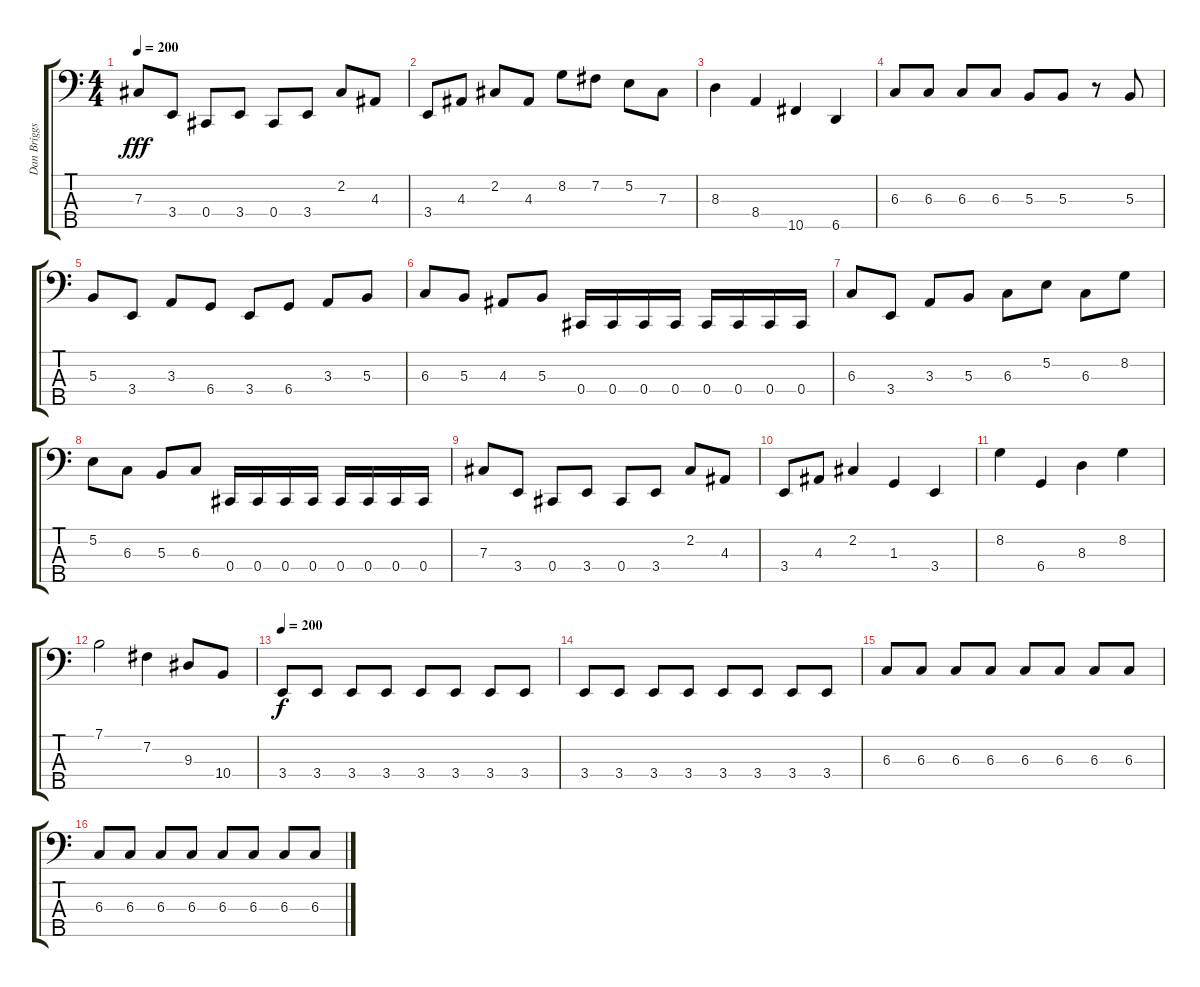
\track ("Dan Briggs" "Dan Briggs") {instrument electricbassfinger}
\staff {score tabs}
\tuning (E2 B1 Gb1 Db1 Ab0) {hide}
\ts (4 4)
\tempo 200
\clef f4
\ks c
7.3.8{dy fff} 3.4.8 0.4.8 3.4.8 0.4.8 3.4.8 2.2.8 4.3.8 |
3.4.8 4.3.8 2.2.8 4.3.8 8.2.8 7.2.8 5.2.8 7.3.8 |
8.3.4 8.4.4 10.5.4 6.5.4 |
6.3.8 6.3.8 6.3.8 6.3.8 5.3.8 5.3.8 r.8 5.3.8 |
5.3.8 3.4.8 3.3.8 6.4.8 3.4.8 6.4.8 3.3.8 5.3.8 |
6.3.8 5.3.8 4.3.8 5.3.8 0.4.16 0.4.16 0.4.16 0.4.16 0.4.16 0.4.16 0.4.16 0.4.16 |
6.3.8 3.4.8 3.3.8 5.3.8 6.3.8 5.2.8 6.3.8 8.2.8 |
5.2.8 6.3.8 5.3.8 6.3.8 0.4.16 0.4.16 0.4.16 0.4.16 0.4.16 0.4.16 0.4.16 0.4.16 |
7.3.8 3.4.8 0.4.8 3.4.8 0.4.8 3.4.8 2.2.8 4.3.8 |
3.4.8 4.3.8 2.2.4 1.3.4 3.4.4 |
8.2.4 6.4.4 8.3.4 8.2.4 |
7.1.2 7.2.4 9.3.8 10.4.8 |
\tempo 200
3.4.8{dy f} 3.4.8 3.4.8 3.4.8 3.4.8 3.4.8 3.4.8 3.4.8 |
3.4.8 3.4.8 3.4.8 3.4.8 3.4.8 3.4.8 3.4.8 3.4.8 |
6.3.8 6.3.8 6.3.8 6.3.8 6.3.8 6.3.8 6.3.8 6.3.8 |
6.3.8 6.3.8 6.3.8 6.3.8 6.3.8 6.3.8 6.3.8 6.3.8
